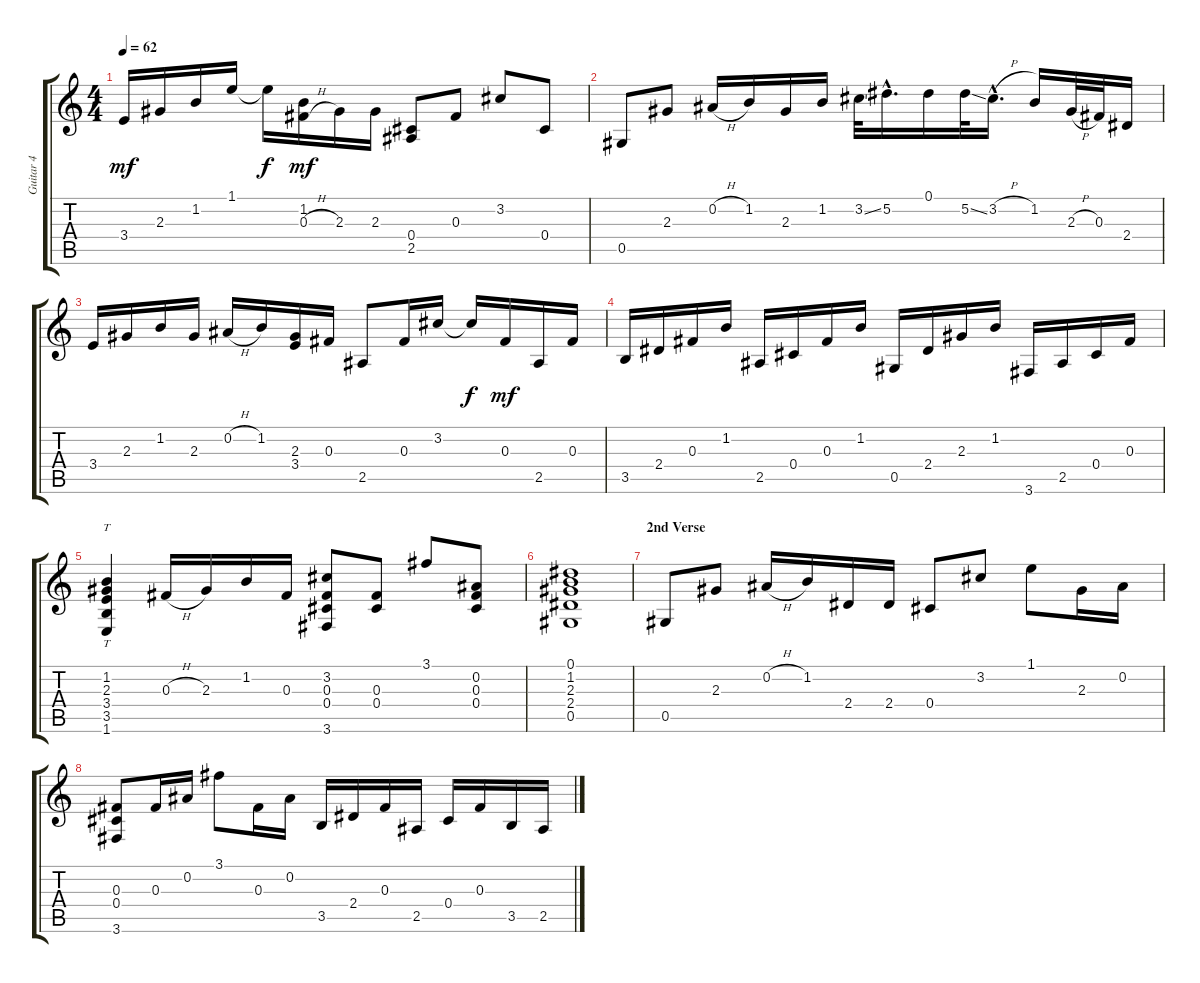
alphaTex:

\track ("Guitar 4" "Guitar 4") {instrument electricguitarjazz}
\staff {score tabs}
\tuning (Eb4 Bb3 Gb3 Db3 Ab2 Eb2) {hide}
\ts (4 4)
\tempo 62
\clef g2
\ks c
3.4.16{dy mf} 2.3.16 1.2.16 1.1.16 1.1{t}.16{dy f} (1.2 0.3{h}).16{dy mf} 2.3.16 2.3.16 (0.4 2.5).8 0.3.8 3.2.8 0.4.8 |
0.5.8 2.3.8 0.2{h}.16 1.2.16 2.3.16 1.2.16 3.2{ss}.32 5.2{hac}.16{d} 0.1.16 5.2{ss}.32 3.2{h hac}.16{d} 1.2.16 2.3{h}.32 0.3.32 2.4.16 |
3.4.16 2.3.16 1.2.16 2.3.16 0.2{h}.16 1.2.16 (2.3 3.4).16 0.3.16 2.5.8 0.3.16 3.2.16 3.2{t}.16{dy f} 0.3.16{dy mf} 2.5.16 0.3.16 |
3.5.16 2.4.16 0.3.16 1.2.16 2.5.16 0.4.16 0.3.16 1.2.16 0.5.16 2.4.16 2.3.16 1.2.16 3.6.16 2.5.16 0.4.16 0.3.16 |
(1.2 2.3 3.4 3.5 1.6).4{tt} 0.3{h}.16 2.3.16 1.2.16 0.3.16 (3.2 0.3 0.4 3.6).8 (0.3 0.4).8 3.1.8 (0.2 0.3 0.4).8 |
(0.1 1.2 2.3 2.4 0.5).1 |
\section ("" "2nd Verse")
0.5.8 2.3.8 0.2{h}.16 1.2.16 2.4.16 2.4.16 0.4.8 3.2.8 1.1.8 2.3.16 0.2.16 |
(0.3 0.4 3.6).8 0.3.16 0.2.16 3.1.8 0.3.16 0.2.16 3.5.16 2.4.16 0.3.16 2.5.16 0.4.16 0.3.16 3.5.16 2.5.16
